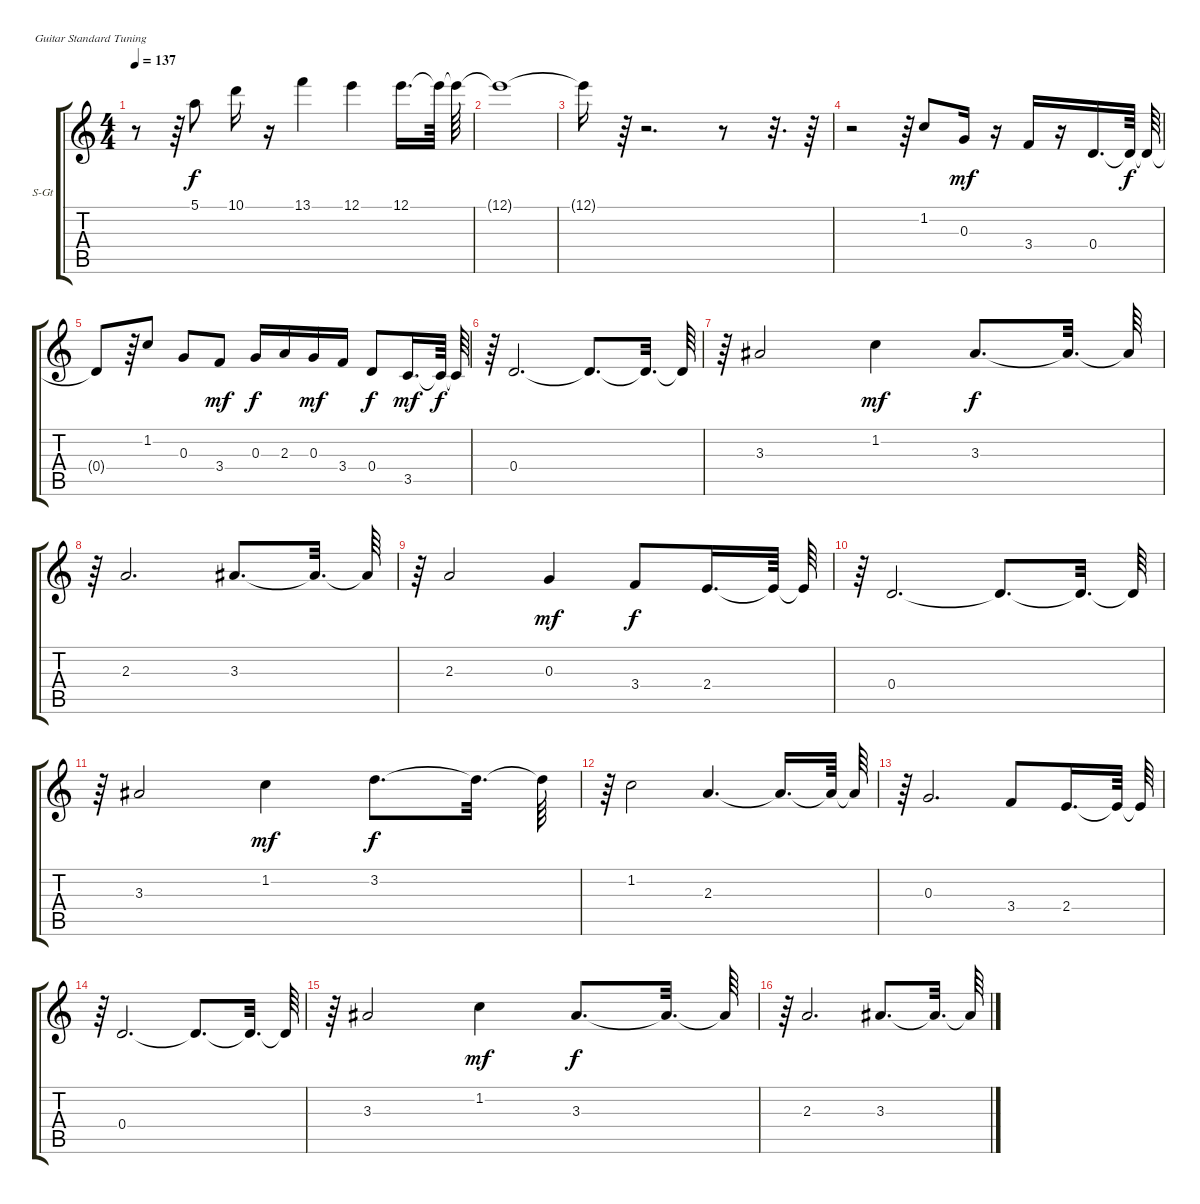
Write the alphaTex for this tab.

\bracketExtendMode groupsimilarinstruments
\firstSystemTrackNameOrientation horizontal
\otherSystemsTrackNameOrientation horizontal
\track ("Æ®·¢ 6" "S-Gt") {instrument percussiveorgan}
\staff {score tabs}
\tuning (E4 B3 G3 D3 A2 E2)
\displaytranspose 12
\ts (4 4)
\tempo 137
\clef g2
\ks c
r.8{dy f} r.64 5.1.8 10.1.16 r.16 13.1.4 12.1.4 12.1.16{d} 12.1{t}.64 12.1{t}.64 |
12.1{t}.1 |
12.1{t}.16 r.64 r.2{d} r.8 r.32{d} r.64 |
r.2 r.64 1.2.8 0.3.16{dy mf} r.16 3.4.16 r.16 0.4.16{d} 0.4{t}.64{dy f} 0.4{t}.64 |
0.4{t}.8 r.64 1.2.8 0.3.8 3.4.8{dy mf} 0.3.16{dy f} 2.3.16 0.3.16{dy mf} 3.4.16 0.4.8{dy f} 3.5.16{d dy mf} 3.5{t}.64{dy f} 3.5{t}.64 |
r.64 0.4.2{d} 0.4{t}.8{d} 0.4{t}.32{d} 0.4{t}.64 |
r.64 3.3.2 1.2.4{dy mf} 3.3.8{d dy f} 3.3{t}.32{d} 3.3{t}.64 |
r.64 2.3.2{d} 3.3.8{d} 3.3{t}.32{d} 3.3{t}.64 |
r.64 2.3.2 0.3.4{dy mf} 3.4.8{dy f} 2.4.16{d} 2.4{t}.64 2.4{t}.64 |
r.64 0.4.2{d} 0.4{t}.8{d} 0.4{t}.32{d} 0.4{t}.64 |
r.64 3.3.2 1.2.4{dy mf} 3.2.8{d dy f} 3.2{t}.32{d} 3.2{t}.64 |
r.64 1.2.2 2.3.4{d} 2.3{t}.16{d} 2.3{t}.64 2.3{t}.64 |
r.64 0.3.2{d} 3.4.8 2.4.16{d} 2.4{t}.64 2.4{t}.64 |
r.64 0.4.2{d} 0.4{t}.8{d} 0.4{t}.32{d} 0.4{t}.64 |
r.64 3.3.2 1.2.4{dy mf} 3.3.8{d dy f} 3.3{t}.32{d} 3.3{t}.64 |
r.64 2.3.2{d} 3.3.8{d} 3.3{t}.32{d} 3.3{t}.64
